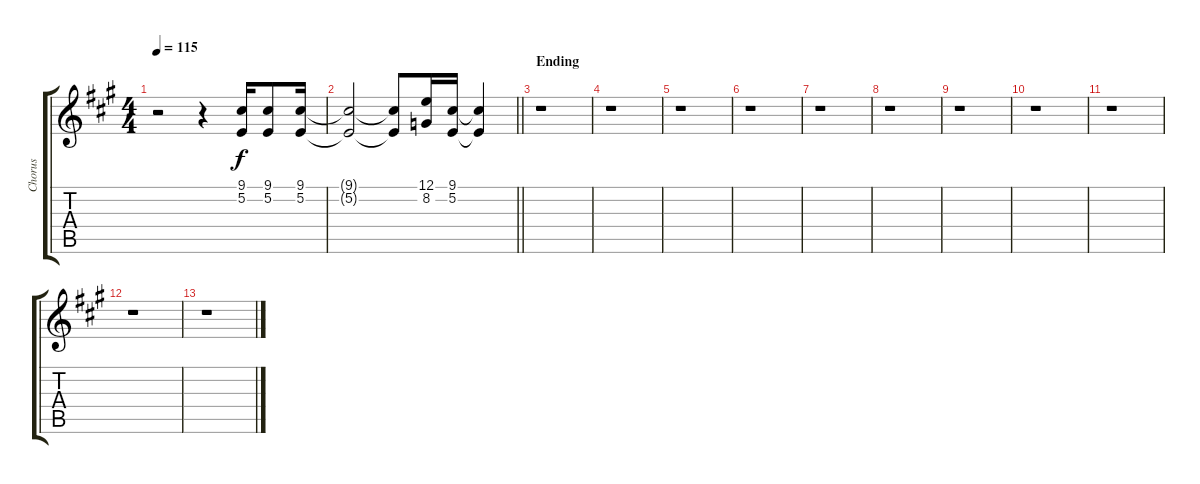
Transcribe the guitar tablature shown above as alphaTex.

\track ("Chorus" "Chorus") {instrument sopranosax}
\staff {score tabs}
\tuning (E4 B3 G3 D3 A2 E2) {hide}
\ts (4 4)
\tempo 115
\clef g2
\ks a
r.2{dy f} r.4 (9.1 5.2).16 (9.1 5.2).8 (9.1 5.2).16 |
\barLineRight lightlight
(9.1{t} 5.2{t}).2 (9.1{t} 5.2{t}).8 (12.1 8.2).16 (9.1 5.2).16 (9.1{t} 5.2{t}).4 |
\section ("" "Ending")
r.1 |
r.1 |
r.1 |
r.1 |
r.1 |
r.1 |
r.1 |
r.1 |
r.1 |
r.1 |
r.1
